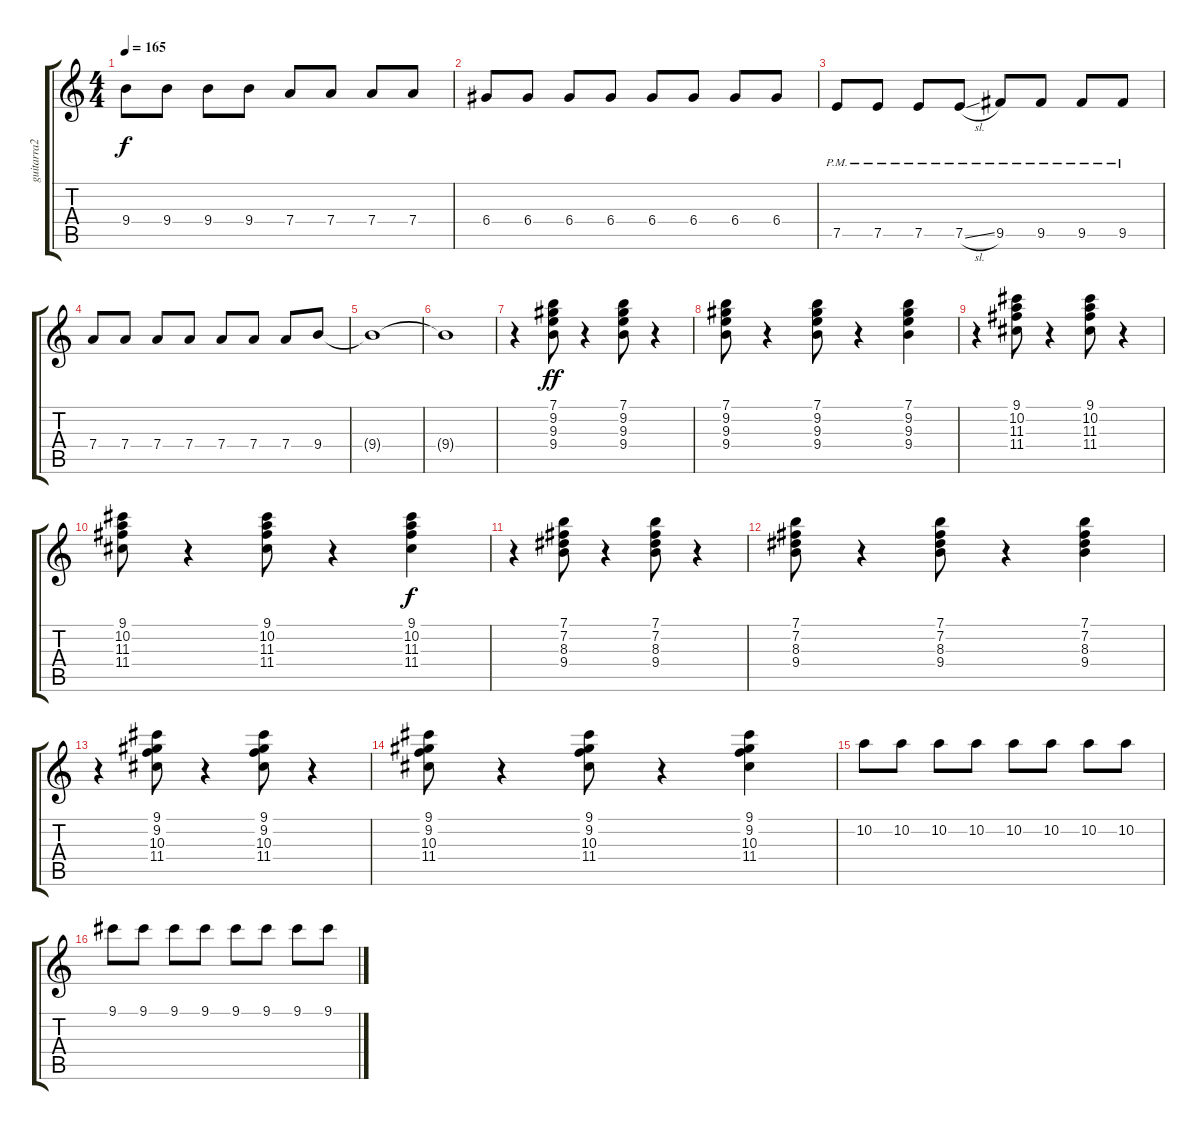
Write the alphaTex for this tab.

\track ("guitarra2" "guitarra2") {instrument overdrivenguitar}
\staff {score tabs}
\tuning (E4 B3 G3 D3 A2 E2) {hide}
\ts (4 4)
\tempo 165
\clef g2
\ks c
9.4.8{dy f} 9.4.8 9.4.8 9.4.8 7.4.8 7.4.8 7.4.8 7.4.8 |
6.4.8 6.4.8 6.4.8 6.4.8 6.4.8 6.4.8 6.4.8 6.4.8 |
7.5{pm}.8 7.5{pm}.8 7.5{pm}.8 7.5{sl pm}.8 9.5{pm}.8 9.5{pm}.8 9.5{pm}.8 9.5{pm}.8 |
7.4.8 7.4.8 7.4.8 7.4.8 7.4.8 7.4.8 7.4.8 9.4.8 |
9.4{t}.1 |
9.4{t}.1 |
r.4 (7.1 9.2 9.3 9.4).8{dy ff} r.4 (7.1 9.2 9.3 9.4).8 r.4 |
(7.1 9.2 9.3 9.4).8 r.4 (7.1 9.2 9.3 9.4).8 r.4 (7.1 9.2 9.3 9.4).4 |
r.4 (9.1 10.2 11.3 11.4).8 r.4 (9.1 10.2 11.3 11.4).8 r.4 |
(9.1 10.2 11.3 11.4).8 r.4 (9.1 10.2 11.3 11.4).8 r.4 (9.1 10.2 11.3 11.4).4{dy f} |
r.4 (7.1 7.2 8.3 9.4).8 r.4 (7.1 7.2 8.3 9.4).8 r.4 |
(7.1 7.2 8.3 9.4).8 r.4 (7.1 7.2 8.3 9.4).8 r.4 (7.1 7.2 8.3 9.4).4 |
r.4 (9.1 9.2 10.3 11.4).8 r.4 (9.1 9.2 10.3 11.4).8 r.4 |
(9.1 9.2 10.3 11.4).8 r.4 (9.1 9.2 10.3 11.4).8 r.4 (9.1 9.2 10.3 11.4).4 |
10.2.8 10.2.8 10.2.8 10.2.8 10.2.8 10.2.8 10.2.8 10.2.8 |
9.1.8 9.1.8 9.1.8 9.1.8 9.1.8 9.1.8 9.1.8 9.1.8
